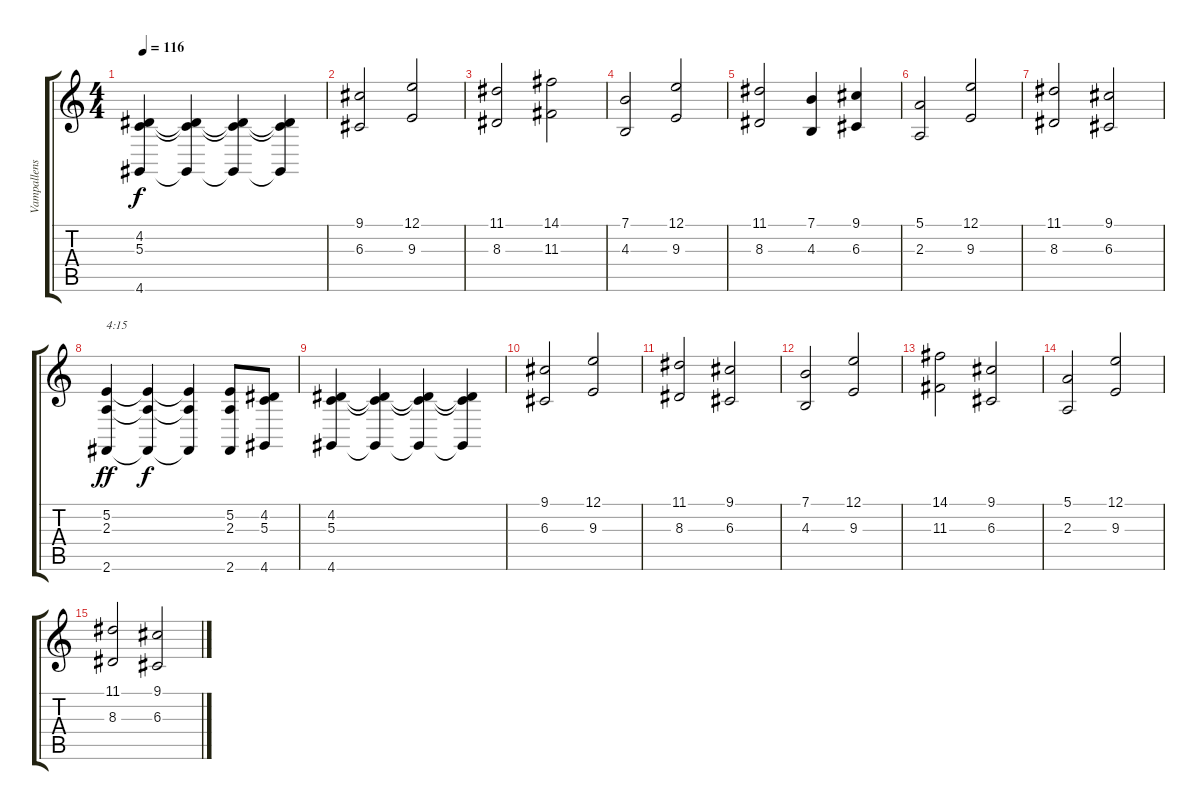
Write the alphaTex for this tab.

\track ("Vampallens Keys" "Vampallens") {instrument stringensemble1}
\staff {score tabs}
\tuning (E4 B3 G3 D3 A2 E2) {hide}
\ts (4 4)
\tempo 116
\clef g2
\ks c
(4.2 5.3 4.6).4{dy f} (4.2{t} 5.3{t} 4.6{t}).4 (4.2{t} 5.3{t} 4.6{t}).4 (4.2{t} 5.3{t} 4.6{t}).4 |
(9.1 6.3).2 (12.1 9.3).2 |
(11.1 8.3).2 (14.1 11.3).2 |
(7.1 4.3).2 (12.1 9.3).2 |
(11.1 8.3).2 (7.1 4.3).4 (9.1 6.3).4 |
(5.1 2.3).2 (12.1 9.3).2 |
(11.1 8.3).2 (9.1 6.3).2 |
(5.2 2.3 2.6).4{txt "4:15" dy ff} (5.2{t} 2.3{t} 2.6{t}).4{dy f} (5.2{t} 2.3{t} 2.6{t}).4 (5.2 2.3 2.6).8 (4.2 5.3 4.6).8 |
(4.2 5.3 4.6).4 (4.2{t} 5.3{t} 4.6{t}).4 (4.2{t} 5.3{t} 4.6{t}).4 (4.2{t} 5.3{t} 4.6{t}).4 |
(9.1 6.3).2 (12.1 9.3).2 |
(11.1 8.3).2 (9.1 6.3).2 |
(7.1 4.3).2 (12.1 9.3).2 |
(14.1 11.3).2 (9.1 6.3).2 |
(5.1 2.3).2 (12.1 9.3).2 |
(11.1 8.3).2 (9.1 6.3).2
